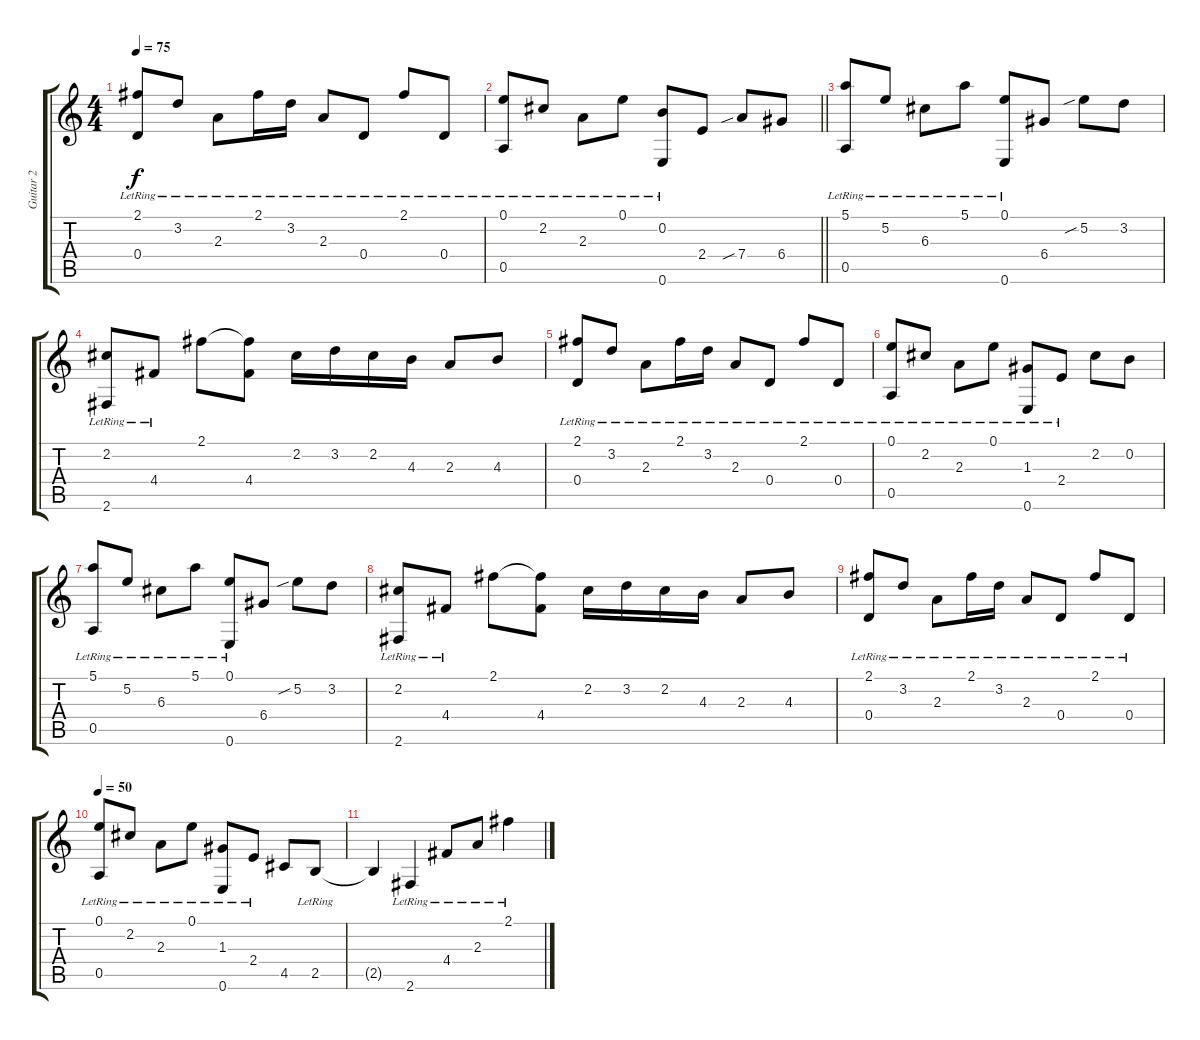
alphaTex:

\track ("Guitar 2" "Guitar 2") {instrument acousticguitarnylon}
\staff {score tabs}
\tuning (E4 B3 G3 D3 A2 E2) {hide}
\ts (4 4)
\tempo 75
\clef g2
\ks c
(2.1{lr} 0.4{lr}).8{dy f} 3.2{lr}.8 2.3{lr}.8 2.1{lr}.16 3.2{lr}.16 2.3{lr}.8 0.4{lr}.8 2.1{lr}.8 0.4{lr}.8 |
\barLineRight lightlight
(0.1{lr} 0.5{lr}).8 2.2{lr}.8 2.3{lr}.8 0.1{lr}.8 (0.2{lr} 0.6{lr}).8 2.4.8 7.4{sib}.8 6.4.8 |
(5.1{lr} 0.5{lr}).8 5.2{lr}.8 6.3{lr}.8 5.1{lr}.8 (0.1{lr} 0.6{lr}).8 6.4.8 5.2{sib}.8 3.2.8 |
(2.2{lr} 2.6{lr}).8 4.4{lr}.8 2.1.8 (2.1{t} 4.4).8 2.2.16 3.2.16 2.2.16 4.3.16 2.3.8 4.3.8 |
(2.1{lr} 0.4{lr}).8 3.2{lr}.8 2.3{lr}.8 2.1{lr}.16 3.2{lr}.16 2.3{lr}.8 0.4{lr}.8 2.1{lr}.8 0.4{lr}.8 |
(0.1{lr} 0.5{lr}).8 2.2{lr}.8 2.3{lr}.8 0.1{lr}.8 (1.3{lr} 0.6{lr}).8 2.4{lr}.8 2.2.8 0.2.8 |
(5.1{lr} 0.5{lr}).8 5.2{lr}.8 6.3{lr}.8 5.1{lr}.8 (0.1{lr} 0.6{lr}).8 6.4.8 5.2{sib}.8 3.2.8 |
(2.2{lr} 2.6{lr}).8 4.4{lr}.8 2.1.8 (2.1{t} 4.4).8 2.2.16 3.2.16 2.2.16 4.3.16 2.3.8 4.3.8 |
(2.1{lr} 0.4{lr}).8 3.2{lr}.8 2.3{lr}.8 2.1{lr}.16 3.2{lr}.16 2.3{lr}.8 0.4{lr}.8 2.1{lr}.8 0.4{lr}.8 |
\tempo 50
(0.1{lr} 0.5{lr}).8 2.2{lr}.8 2.3{lr}.8 0.1{lr}.8 (1.3{lr} 0.6{lr}).8 2.4{lr}.8 4.5.8 2.5{lr}.8 |
2.5{t}.4 2.6{lr}.4 4.4{lr}.8 2.3{lr}.8 2.1{lr}.4
